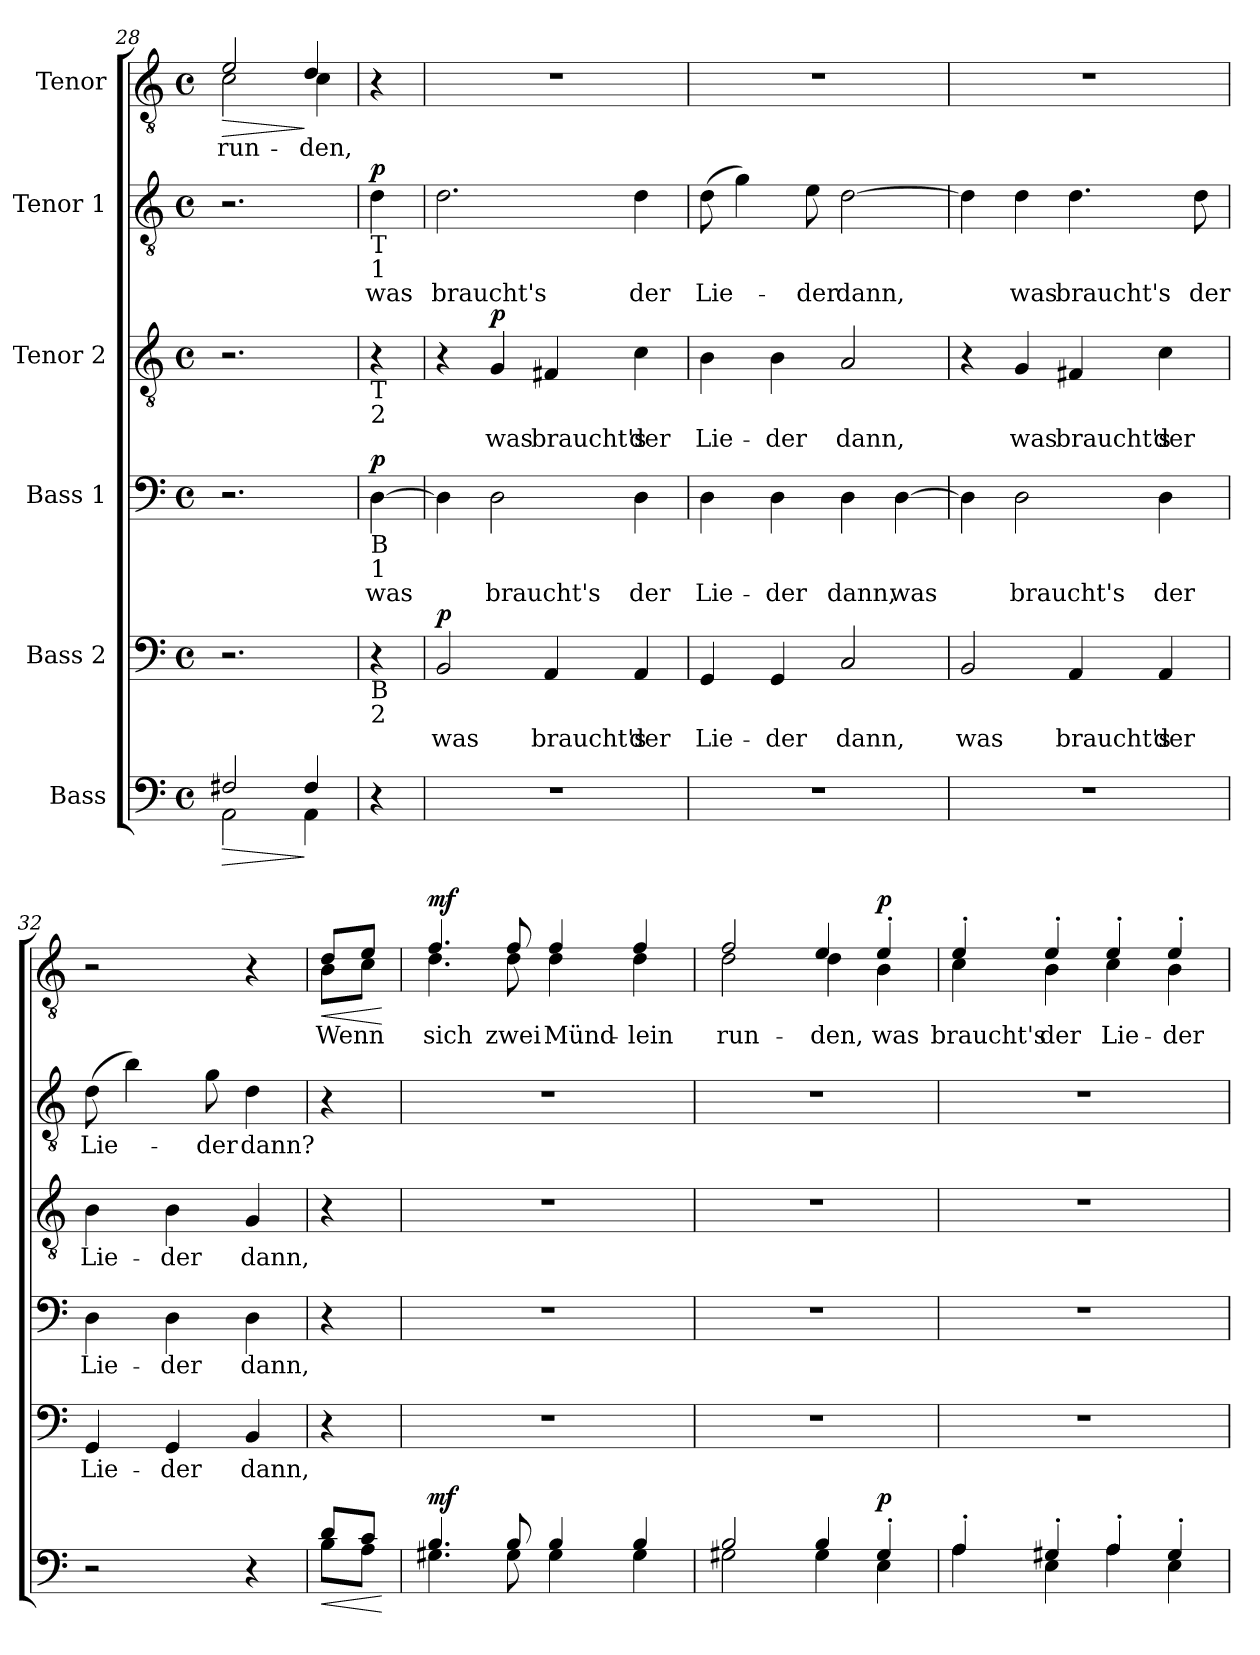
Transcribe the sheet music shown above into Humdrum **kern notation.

**kern	**dynam	**kern	**text	**dynam	**kern	**text	**dynam	**kern	**text	**dynam	**kern	**text	**dynam	**kern	**text	**dynam
*part6	*part6	*part5	*part5	*part5	*part4	*part4	*part4	*part3	*part3	*part3	*part2	*part2	*part2	*part1	*part1	*part1
*staff6	*staff6	*staff5	*staff5	*staff5	*staff4	*staff4	*staff4	*staff3	*staff3	*staff3	*staff2	*staff2	*staff2	*staff1	*staff1	*staff1
*I"Bass	*	*I"Bass 2	*	*	*I"Bass 1	*	*	*I"Tenor 2	*	*	*I"Tenor 1	*	*	*I"Tenor	*	*
*clefF4	*	*clefF4	*	*	*clefF4	*	*	*clefGv2	*	*	*clefGv2	*	*	*clefGv2	*	*
*k[]	*	*k[]	*	*	*k[]	*	*	*k[]	*	*	*k[]	*	*	*k[]	*	*
*M4/4	*	*M4/4	*	*	*M4/4	*	*	*M4/4	*	*	*M4/4	*	*	*M4/4	*	*
*met(c)	*	*met(c)	*	*	*met(c)	*	*	*met(c)	*	*	*met(c)	*	*	*met(c)	*	*
=28	=28	=28	=28	=28	=28	=28	=28	=28	=28	=28	=28	=28	=28	=28	=28	=28
!	!LO:HP:b	!	!	!	!	!	!	!	!	!	!	!	!	!	!LO:LY:b	!LO:HP:b
*^	*	*	*	*	*	*	*	*	*	*	*	*	*	*^	*	*
2F#X/	2AA\	>	2.r	.	.	2.r	.	.	2.r	.	.	2.r	.	.	2e/	2c\	run-	>
!	!	!	!	!	!	!	!	!	!	!	!	!	!	!	!	!	!LO:LY:b	!
4F#/	4AA\	]	.	.	.	.	.	.	.	.	.	.	.	.	4d/	4c\	-den,	]
!!LO:LB:g=z
=28X4	=28X4	=28X4	=28X4	=28X4	=28X4	=28X4	=28X4	=28X4	=28X4	=28X4	=28X4	=28X4	=28X4	=28X4	=28X4	=28X4	=28X4	=28X4
!	!	!	!	!	!	!	!	!	!	!	!	!LO:TX:b:t=T	!	!	!	!	!	!
!	!	!	!	!	!	!	!	!	!	!	!	!LO:TX:b:t=1	!	!	!	!	!	!
!	!	!	!	!	!	!	!	!	!LO:TX:b:t=T	!	!	!	!	!	!	!	!	!
!	!	!	!	!	!	!	!	!	!LO:TX:b:t=2	!	!	!	!	!	!	!	!	!
!	!	!	!	!	!	!LO:TX:b:t=B	!	!	!	!	!	!	!	!	!	!	!	!
!	!	!	!	!	!	!LO:TX:b:t=1	!	!	!	!	!	!	!	!	!	!	!	!
!	!	!	!LO:TX:b:t=B	!	!	!	!	!	!	!	!	!	!	!	!	!	!	!
!	!	!	!LO:TX:b:t=2	!	!	!	!	!	!	!	!	!	!	!	!	!	!	!
!	!	!	!	!	!	!	!LO:LY:b	!LO:DY:a	!	!	!	!	!LO:LY:b	!LO:DY:a	!	!	!	!
*v	*v	*	*	*	*	*	*	*	*	*	*	*	*	*	*v	*v	*	*
4r	.	4r	.	.	[4D\	was	p	4r	.	.	4d\	was	p	4r	.	.
=29	=29	=29	=29	=29	=29	=29	=29	=29	=29	=29	=29	=29	=29	=29	=29	=29
!	!	!	!LO:LY:b	!LO:DY:a	!	!	!	!	!	!	!	!LO:LY:b	!	!	!	!
1r	.	2BB/	was	p	4D\]	.	.	4r	.	.	2.d\	braucht's	.	1r	.	.
!	!	!	!	!	!	!LO:LY:b	!	!	!LO:LY:b	!LO:DY:a	!	!	!	!	!	!
.	.	.	.	.	2D\	braucht's	.	4G/	was	p	.	.	.	.	.	.
!	!	!	!LO:LY:b	!	!	!	!	!	!LO:LY:b	!	!	!	!	!	!	!
.	.	4AA/	braucht's	.	.	.	.	4F#X/	braucht's	.	.	.	.	.	.	.
!	!	!	!LO:LY:b	!	!	!LO:LY:b	!	!	!LO:LY:b	!	!	!LO:LY:b	!	!	!	!
.	.	4AA/	der	.	4D\	der	.	4c\	der	.	4d\	der	.	.	.	.
=30	=30	=30	=30	=30	=30	=30	=30	=30	=30	=30	=30	=30	=30	=30	=30	=30
!	!	!	!LO:LY:b	!	!	!LO:LY:b	!	!	!LO:LY:b	!	!	!LO:LY:b	!	!	!	!
1r	.	4GG/	Lie-	.	4D\	Lie-	.	4B\	Lie-	.	(8d\	Lie-	.	1r	.	.
.	.	.	.	.	.	.	.	.	.	.	4g\)	.	.	.	.	.
!	!	!	!LO:LY:b	!	!	!LO:LY:b	!	!	!LO:LY:b	!	!	!	!	!	!	!
.	.	4GG/	-der	.	4D\	-der	.	4B\	-der	.	.	.	.	.	.	.
!	!	!	!	!	!	!	!	!	!	!	!	!LO:LY:b	!	!	!	!
.	.	.	.	.	.	.	.	.	.	.	8e\	-der	.	.	.	.
!	!	!	!LO:LY:b	!	!	!LO:LY:b	!	!	!LO:LY:b	!	!	!LO:LY:b	!	!	!	!
.	.	2C/	dann,	.	4D\	dann,	.	2A/	dann,	.	[2d\	dann,	.	.	.	.
!	!	!	!	!	!	!LO:LY:b	!	!	!	!	!	!	!	!	!	!
.	.	.	.	.	[4D\	was	.	.	.	.	.	.	.	.	.	.
=31	=31	=31	=31	=31	=31	=31	=31	=31	=31	=31	=31	=31	=31	=31	=31	=31
!	!	!	!LO:LY:b	!	!	!	!	!	!	!	!	!	!	!	!	!
1r	.	2BB/	was	.	4D\]	.	.	4r	.	.	4d\]	.	.	1r	.	.
!	!	!	!	!	!	!LO:LY:b	!	!	!LO:LY:b	!	!	!LO:LY:b	!	!	!	!
.	.	.	.	.	2D\	braucht's	.	4G/	was	.	4d\	was	.	.	.	.
!	!	!	!LO:LY:b	!	!	!	!	!	!LO:LY:b	!	!	!LO:LY:b	!	!	!	!
.	.	4AA/	braucht's	.	.	.	.	4F#X/	braucht's	.	4.d\	braucht's	.	.	.	.
!	!	!	!LO:LY:b	!	!	!LO:LY:b	!	!	!LO:LY:b	!	!	!	!	!	!	!
.	.	4AA/	der	.	4D\	der	.	4c\	der	.	.	.	.	.	.	.
!	!	!	!	!	!	!	!	!	!	!	!	!LO:LY:b	!	!	!	!
.	.	.	.	.	.	.	.	.	.	.	8d\	der	.	.	.	.
=32	=32	=32	=32	=32	=32	=32	=32	=32	=32	=32	=32	=32	=32	=32	=32	=32
!	!	!	!LO:LY:b	!	!	!LO:LY:b	!	!	!LO:LY:b	!	!	!LO:LY:b	!	!	!	!
2r	.	4GG/	Lie-	.	4D\	Lie-	.	4B\	Lie-	.	(8d\	Lie-	.	2r	.	.
.	.	.	.	.	.	.	.	.	.	.	4b\)	.	.	.	.	.
!	!	!	!LO:LY:b	!	!	!LO:LY:b	!	!	!LO:LY:b	!	!	!	!	!	!	!
.	.	4GG/	-der	.	4D\	-der	.	4B\	-der	.	.	.	.	.	.	.
!	!	!	!	!	!	!	!	!	!	!	!	!LO:LY:b	!	!	!	!
.	.	.	.	.	.	.	.	.	.	.	8g\	-der	.	.	.	.
!	!	!	!LO:LY:b	!	!	!LO:LY:b	!	!	!LO:LY:b	!	!	!LO:LY:b	!	!	!	!
4r	.	4BB/	dann,	.	4D\	dann,	.	4G/	dann,	.	4d\	dann?	.	4r	.	.
!!LO:LB:g=z
=32X5	=32X5	=32X5	=32X5	=32X5	=32X5	=32X5	=32X5	=32X5	=32X5	=32X5	=32X5	=32X5	=32X5	=32X5	=32X5	=32X5
!	!LO:HP:b	!	!	!	!	!	!	!	!	!	!	!	!	!	!LO:LY:b	!LO:HP:b
*^	*	*	*	*	*	*	*	*	*	*	*	*	*	*^	*	*
8d/L	8B\L	<	4r	.	.	4r	.	.	4r	.	.	4r	.	.	8d/L	8B\L	Wenn	<
8c/J	8A\J	.	.	.	.	.	.	.	.	.	.	.	.	.	8e/J	8c\J	.	.
*v	*v	*	*	*	*	*	*	*	*	*	*	*	*	*	*v	*v	*	*
.	[	.	.	.	.	.	.	.	.	.	.	.	.	.	.	[
=33	=33	=33	=33	=33	=33	=33	=33	=33	=33	=33	=33	=33	=33	=33	=33	=33
*^	*	*	*	*	*	*	*	*	*	*	*	*	*	*	*	*
!	!	!LO:DY:a	!	!	!	!	!	!	!	!	!	!	!	!	!	!LO:LY:b	!LO:DY:a
*	*	*	*	*	*	*	*	*	*	*	*	*	*	*	*^	*	*
4.B/	4.G#X\	mf	1r	.	.	1r	.	.	1r	.	.	1r	.	.	4.f/	4.d\	sich	mf
!	!	!	!	!	!	!	!	!	!	!	!	!	!	!	!	!	!LO:LY:b	!
8B/	8G#\	.	.	.	.	.	.	.	.	.	.	.	.	.	8f/	8d\	zwei	.
!	!	!	!	!	!	!	!	!	!	!	!	!	!	!	!	!	!LO:LY:b	!
4B/	4G#\	.	.	.	.	.	.	.	.	.	.	.	.	.	4f/	4d\	Münd-	.
!	!	!	!	!	!	!	!	!	!	!	!	!	!	!	!	!	!LO:LY:b	!
4B/	4G#\	.	.	.	.	.	.	.	.	.	.	.	.	.	4f/	4d\	-lein	.
=34	=34	=34	=34	=34	=34	=34	=34	=34	=34	=34	=34	=34	=34	=34	=34	=34	=34	=34
!	!	!	!	!	!	!	!	!	!	!	!	!	!	!	!	!	!LO:LY:b	!
2B/	2G#X\	.	1r	.	.	1r	.	.	1r	.	.	1r	.	.	2f/	2d\	run-	.
!	!	!	!	!	!	!	!	!	!	!	!	!	!	!	!	!	!LO:LY:b	!
4B/	4G#\	.	.	.	.	.	.	.	.	.	.	.	.	.	4e/	4d\	-den,	.
!	!	!LO:DY:a	!	!	!	!	!	!	!	!	!	!	!	!	!	!	!LO:LY:b	!LO:DY:a
4G#'/	4E\	p	.	.	.	.	.	.	.	.	.	.	.	.	4e'/	4B\	was	p
=35	=35	=35	=35	=35	=35	=35	=35	=35	=35	=35	=35	=35	=35	=35	=35	=35	=35	=35
!	!	!	!	!	!	!	!	!	!	!	!	!	!	!	!	!	!LO:LY:b	!
4A'/	4A\	.	1r	.	.	1r	.	.	1r	.	.	1r	.	.	4e'/	4c\	braucht's	.
!	!	!	!	!	!	!	!	!	!	!	!	!	!	!	!	!	!LO:LY:b	!
4G#X'/	4E\	.	.	.	.	.	.	.	.	.	.	.	.	.	4e'/	4B\	der	.
!	!	!	!	!	!	!	!	!	!	!	!	!	!	!	!	!	!LO:LY:b	!
4A'/	4A\	.	.	.	.	.	.	.	.	.	.	.	.	.	4e'/	4c\	Lie-	.
!	!	!	!	!	!	!	!	!	!	!	!	!	!	!	!	!	!LO:LY:b	!
4G#'/	4E\	.	.	.	.	.	.	.	.	.	.	.	.	.	4e'/	4B\	-der	.
*v	*v	*	*	*	*	*	*	*	*	*	*	*	*	*	*v	*v	*	*
=	=	=	=	=	=	=	=	=	=	=	=	=	=	=	=	=
*-	*-	*-	*-	*-	*-	*-	*-	*-	*-	*-	*-	*-	*-	*-	*-	*-
